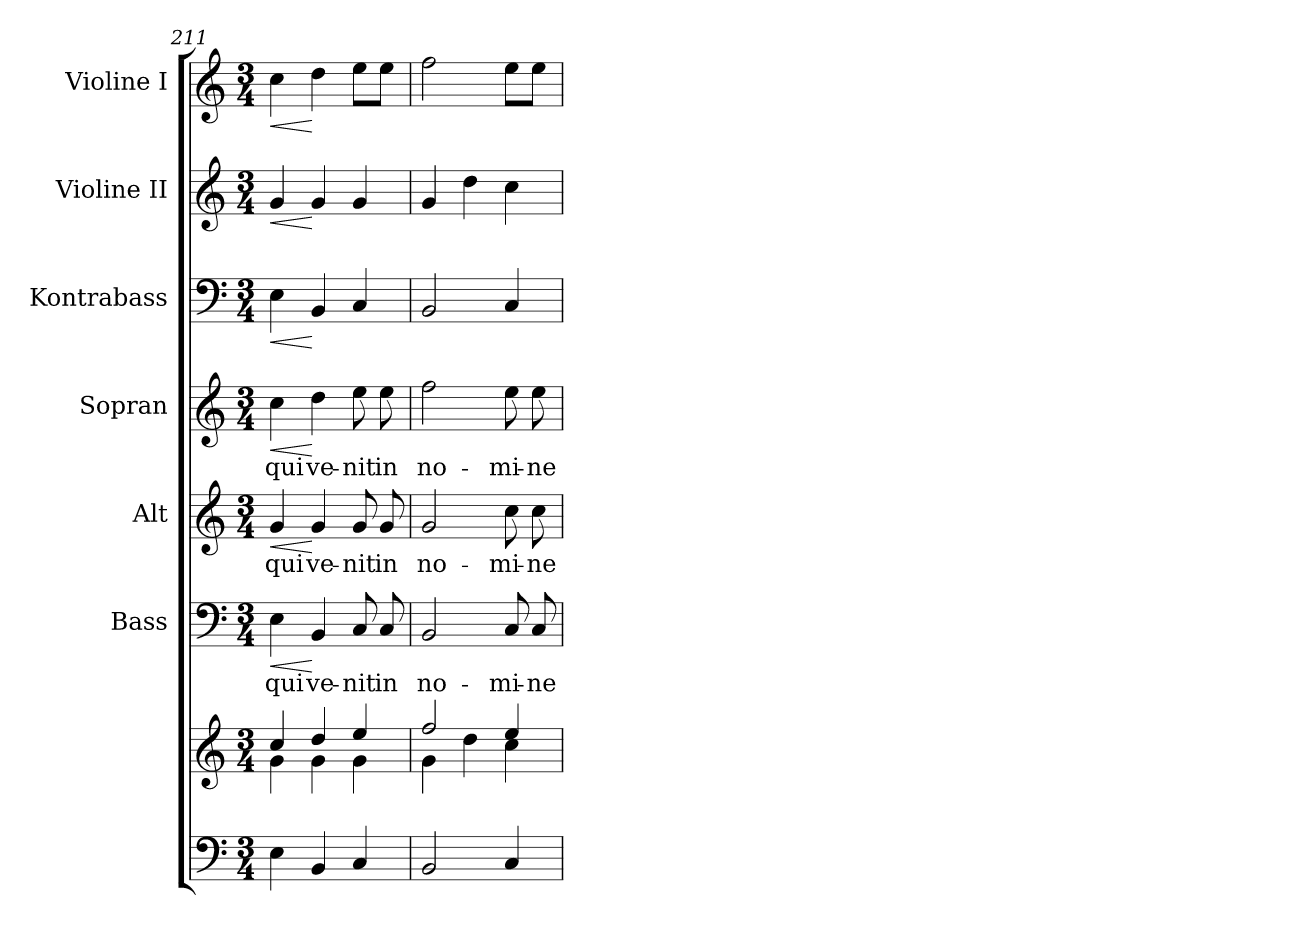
**kern	**kern	**kern	**text	**dynam	**kern	**text	**dynam	**kern	**text	**dynam	**kern	**dynam	**kern	**dynam	**kern	**dynam
*part7	*part7	*part6	*part6	*part6	*part5	*part5	*part5	*part4	*part4	*part4	*part3	*part3	*part2	*part2	*part1	*part1
*staff8	*staff7	*staff6	*staff6	*staff6	*staff5	*staff5	*staff5	*staff4	*staff4	*staff4	*staff3	*staff3	*staff2	*staff2	*staff1	*staff1
*	*	*I"Bass	*	*	*I"Alt	*	*	*I"Sopran	*	*	*I"Kontrabass	*	*I"Violine II	*	*I"Violine I	*
*	*	*I'B.	*	*	*I'A.	*	*	*I'S.	*	*	*I'Kb.	*	*I'Vl. II	*	*I'Vl. I	*
*clefF4	*clefG2	*clefF4	*	*	*clefG2	*	*	*clefG2	*	*	*clefF4	*	*clefG2	*	*clefG2	*
*	*	*	*	*	*	*	*	*	*	*	*ITrd7c12	*	*	*	*	*
*k[]	*k[]	*k[]	*	*	*k[]	*	*	*k[]	*	*	*k[]	*	*k[]	*	*k[]	*
*C:	*C:	*C:	*	*	*C:	*	*	*C:	*	*	*C:	*	*C:	*	*C:	*
*M3/4	*M3/4	*M3/4	*	*	*M3/4	*	*	*M3/4	*	*	*M3/4	*	*M3/4	*	*M3/4	*
=211	=211	=211	=211	=211	=211	=211	=211	=211	=211	=211	=211	=211	=211	=211	=211	=211
*	*^	*	*	*	*	*	*	*	*	*	*	*	*	*	*	*
!	!	!	!	!LO:LY:b	!LO:HP:b	!	!LO:LY:b	!LO:HP:b	!	!LO:LY:b	!LO:HP:b	!	!LO:HP:b	!	!LO:HP:b	!	!LO:HP:b
4E\	4cc/	4g\	4E\	qui	<	4g/	qui	<	4cc\	qui	<	4EE\	<	4g/	<	4cc\	<
!	!	!	!	!LO:LY:b	!	!	!LO:LY:b	!	!	!LO:LY:b	!	!	!	!	!	!	!
4BB/	4dd/	4g\	4BB/	ve-	[	4g/	ve-	[	4dd\	ve-	[	4BBB/	[	4g/	[	4dd\	[
!	!	!	!	!LO:LY:b	!	!	!LO:LY:b	!	!	!LO:LY:b	!	!	!	!	!	!	!
4C/	4ee/	4g\	8C/	-nit	.	8g/	-nit	.	8ee\	-nit	.	4CC/	.	4g/	.	8ee\L	.
!	!	!	!	!LO:LY:b	!	!	!LO:LY:b	!	!	!LO:LY:b	!	!	!	!	!	!	!
.	.	.	8C/	in	.	8g/	in	.	8ee\	in	.	.	.	.	.	8ee\J	.
=212	=212	=212	=212	=212	=212	=212	=212	=212	=212	=212	=212	=212	=212	=212	=212	=212	=212
!	!	!	!	!LO:LY:b	!	!	!LO:LY:b	!	!	!LO:LY:b	!	!	!	!	!	!	!
2BB/	2ff/	4g\	2BB/	no-	.	2g/	no-	.	2ff\	no-	.	2BBB/	.	4g/	.	2ff\	.
.	.	4dd\	.	.	.	.	.	.	.	.	.	.	.	4dd\	.	.	.
!	!	!	!	!LO:LY:b	!	!	!LO:LY:b	!	!	!LO:LY:b	!	!	!	!	!	!	!
4C/	4ee/	4cc\	8C/	-mi-	.	8cc\	-mi-	.	8ee\	-mi-	.	4CC/	.	4cc\	.	8ee\L	.
!	!	!	!	!LO:LY:b	!	!	!LO:LY:b	!	!	!LO:LY:b	!	!	!	!	!	!	!
.	.	.	8C/	-ne	.	8cc\	-ne	.	8ee\	-ne	.	.	.	.	.	8ee\J	.
*	*v	*v	*	*	*	*	*	*	*	*	*	*	*	*	*	*	*
=	=	=	=	=	=	=	=	=	=	=	=	=	=	=	=	=
*-	*-	*-	*-	*-	*-	*-	*-	*-	*-	*-	*-	*-	*-	*-	*-	*-
